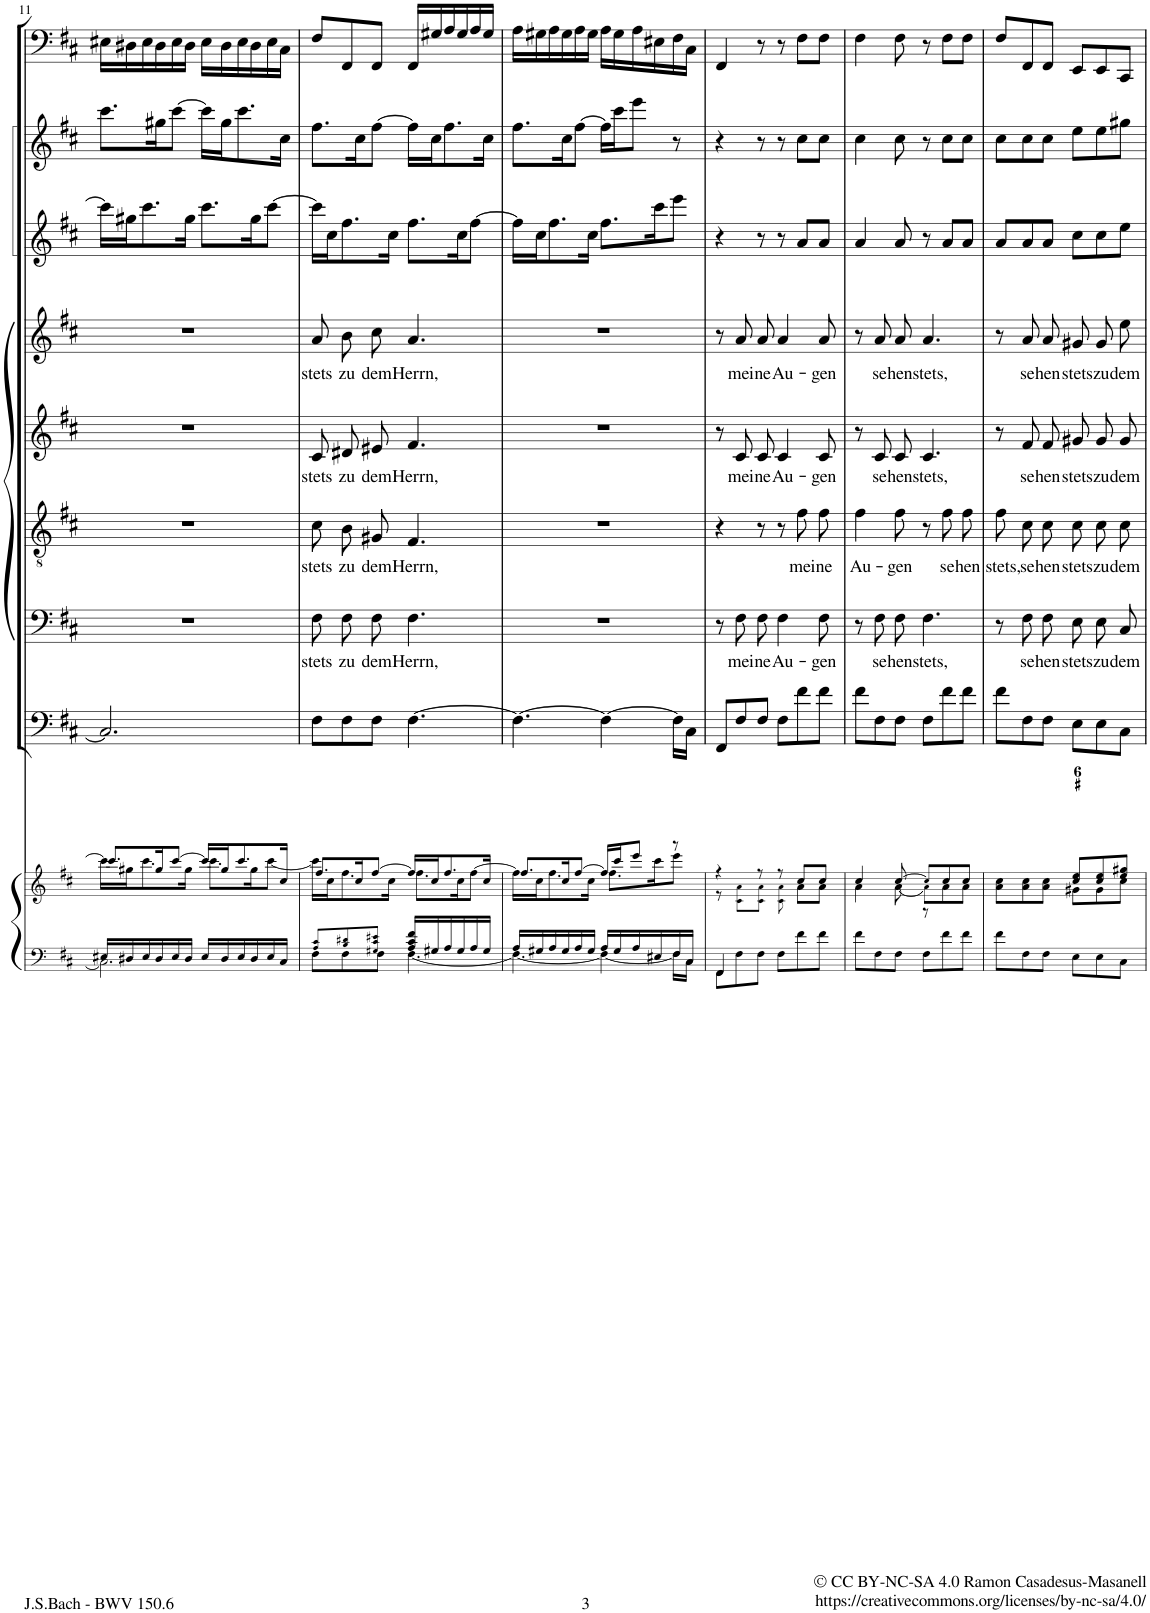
**kern	**kern	**kern	**kern	**text	**kern	**text	**kern	**text	**kern	**text	**kern	**kern	**kern
*part9	*part9	*part8	*part7	*part7	*part6	*part6	*part5	*part5	*part4	*part4	*part3	*part2	*part1
*staff10	*staff9	*staff8	*staff7	*staff7	*staff6	*staff6	*staff5	*staff5	*staff4	*staff4	*staff3	*staff2	*staff1
*I"Piano reduction	*	*I"Continuo	*I"Basso	*	*I"Tenore	*	*I"Alto	*	*I"Soprano	*	*I"Violino II	*I"Violino I	*I"Fagotto
*I'Pno	*	*	*	*	*	*	*	*	*	*	*I'Vln	*I'Vln	*
!!LO:PB:g=z
*clefF4	*clefG2	*clefF4	*clefF4	*	*clefGv2	*	*clefG2	*	*clefG2	*	*clefG2	*clefG2	*clefF4
*k[f#c#]	*k[f#c#]	*k[f#c#]	*k[f#c#]	*	*k[f#c#]	*	*k[f#c#]	*	*k[f#c#]	*	*k[f#c#]	*k[f#c#]	*k[f#c#]
*M6/8	*M6/8	*M6/8	*M6/8	*	*M6/8	*	*M6/8	*	*M6/8	*	*M6/8	*M6/8	*M6/8
=11	=11	=11	=11	=11	=11	=11	=11	=11	=11	=11	=11	=11	=11
*^	*^	*	*	*	*	*	*	*	*	*	*	*	*
16E#X/LL	2.C#\]	8.ccc#/L	16ccc#\LL]	2.C#/]	2.r	.	2.r	.	2.r	.	2.r	.	16ccc#\LL]	8.ccc#\L	16E#X\LL
16D#X/	.	.	16gg#X\J	.	.	.	.	.	.	.	.	.	16gg#X\J	.	16D#X\
16E#/	.	.	8.ccc#\	.	.	.	.	.	.	.	.	.	8.ccc#\	.	16E#\
16D#/	.	16gg#/K	.	.	.	.	.	.	.	.	.	.	.	16gg#X\K	16D#\
16E#/	.	[8ccc#/J	.	.	.	.	.	.	.	.	.	.	.	[8ccc#\J	16E#\
16D#/JJ	.	.	16gg#\Jk	.	.	.	.	.	.	.	.	.	16gg#\Jk	.	16D#\JJ
16E#/LL	.	16ccc#/LL]	8.ccc#\L	.	.	.	.	.	.	.	.	.	8.ccc#\L	16ccc#\LL]	16E#\LL
16D#/	.	16gg#/J	.	.	.	.	.	.	.	.	.	.	.	16gg#\J	16D#\
16E#/	.	8.ccc#/	.	.	.	.	.	.	.	.	.	.	.	8.ccc#\	16E#\
16D#/	.	.	16gg#\K	.	.	.	.	.	.	.	.	.	16gg#\K	.	16D#\
16E#/	.	.	[8ccc#\J	.	.	.	.	.	.	.	.	.	[8ccc#\J	.	16E#\
16C#/JJ	.	16cc#/Jk	.	.	.	.	.	.	.	.	.	.	.	16cc#\Jk	16C#\JJ
=12	=12	=12	=12	=12	=12	=12	=12	=12	=12	=12	=12	=12	=12	=12	=12
!	!	!	!	!	!	!LO:LY:b	!	!LO:LY:b	!	!LO:LY:b	!	!LO:LY:b	!	!	!
8A!/ 8c#!/L	8F#\L	8.ff#/L	16ccc#\LL]	8F#\L	8F#\L	stets	8c#/L	stets	8c#/L	stets	8a\L	stets	16ccc#\LL]	8.ff#\L	8F#/L
.	.	.	16cc#\J	.	.	.	.	.	.	.	.	.	16cc#\J	.	.
!	!	!	!	!	!	!LO:LY:b	!	!LO:LY:b	!	!LO:LY:b	!	!LO:LY:b	!	!	!
8B!/ 8d#X!/	8F#\	.	8.ff#\	8F#\	8F#\	zu	8B/	zu	8d#X/	zu	8b\	zu	8.ff#\	.	8FF#/
.	.	16cc#/K	.	.	.	.	.	.	.	.	.	.	.	16cc#\K	.
!	!	!	!	!	!	!LO:LY:b	!	!LO:LY:b	!	!LO:LY:b	!	!LO:LY:b	!	!	!
8G#X!/ 8c#!/ 8e#X!/J	8F#\J	[8ff#/J	.	8F#\J	8F#\J	dem	8G#X/J	dem	8e#X/J	dem	8cc#\J	dem	.	[8ff#\J	8FF#/J
.	.	.	16cc#\Jk	.	.	.	.	.	.	.	.	.	16cc#\Jk	.	.
!	!	!	!	!	!	!LO:LY:b	!	!LO:LY:b	!	!LO:LY:b	!	!LO:LY:b	!	!	!
16A/ 16c#/ 16f#/LL	[4.F#\	16ff#/LL]	8.ff#\L	[4.F#\	4.F#\	Herrn,	4.F#/	Herrn,	4.f#/	Herrn,	4.a/	Herrn,	8.ff#\L	16ff#\LL]	16FF#/LL
16G#X/	.	16cc#/J	.	.	.	.	.	.	.	.	.	.	.	16cc#\J	16G#X/
16A/	.	8.ff#/	.	.	.	.	.	.	.	.	.	.	.	8.ff#\	16A/
16G#/	.	.	16cc#\K	.	.	.	.	.	.	.	.	.	16cc#\K	.	16G#/
16A/	.	.	[>8ff#\J	.	.	.	.	.	.	.	.	.	[8ff#\J	.	16A/
16G#/JJ	.	16cc#/Jk	.	.	.	.	.	.	.	.	.	.	.	16cc#\Jk	16G#/JJ
=13	=13	=13	=13	=13	=13	=13	=13	=13	=13	=13	=13	=13	=13	=13	=13
16A/LL	4.F#\_	8.ff#/L	16ff#\LL]	4.F#\_	2.r	.	2.r	.	2.r	.	2.r	.	16ff#\LL]	8.ff#\L	16A\LL
16G#X/	.	.	16cc#\J	.	.	.	.	.	.	.	.	.	16cc#\J	.	16G#X\
16A/	.	.	8.ff#\	.	.	.	.	.	.	.	.	.	8.ff#\	.	16A\
16G#/	.	16cc#/K	.	.	.	.	.	.	.	.	.	.	.	16cc#\K	16G#\
16A/	.	[8ff#/J	.	.	.	.	.	.	.	.	.	.	.	[8ff#\J	16A\
16G#/JJ	.	.	16cc#\Jk	.	.	.	.	.	.	.	.	.	16cc#\Jk	.	16G#\JJ
16A/LL	4F#\_	16ff#/LL]	8.ff#\L	4F#\_	.	.	.	.	.	.	.	.	8.ff#\L	16ff#\LL]	16A\LL
16G#/	.	16ccc#/J	.	.	.	.	.	.	.	.	.	.	.	16ccc#\J	16G#\
16A/	.	8eee/J	.	.	.	.	.	.	.	.	.	.	.	8eee\J	16A\
16E#X/	.	.	16ccc#\K	.	.	.	.	.	.	.	.	.	16ccc#\K	.	16E#X\
16F#/	16F#\LL]	8r	8eee\J	16F#\LL]	.	.	.	.	.	.	.	.	8eee\J	8r	16F#\
16C#/JJ	16C#\JJ	.	.	16C#\JJ	.	.	.	.	.	.	.	.	.	.	16C#\JJ
=14	=14	=14	=14	=14	=14	=14	=14	=14	=14	=14	=14	=14	=14	=14	=14
4FF#/	8FF#\L	4r	8r	8FF#/L	8r	.	4r	.	8r	.	8r	.	4r	4r	4FF#/
!	!	!	!	!	!	!LO:LY:b	!	!	!	!LO:LY:b	!	!LO:LY:b	!	!	!
.	8F#\	.	8c#!\ 8a!\L	8F#/	8F#\L	mei-	.	.	8c#/L	mei-	8a/L	mei-	.	.	.
!	!	!	!	!	!	!LO:LY:b	!	!	!	!LO:LY:b	!	!LO:LY:b	!	!	!
8ryy	8F#\J	8r	8c#!\ 8a!\J	8F#/J	8F#\J	ne	8r	.	8c#/J	ne	8a/J	ne	8r	8r	8r
!	!	!	!	!	!	!LO:LY:b	!	!	!	!LO:LY:b	!	!LO:LY:b	!	!	!
8F#\L	8ryy	8r	8c#!\ 8a!\	8F#\L	4F#\	Au-	8r	.	4c#/	Au-	4a/	Au-	8r	8r	8r
!	!	!	!	!	!	!	!	!LO:LY:b	!	!	!	!	!	!	!
8f#\	4ryy	8cc#/L	8a\L	8f#\	.	.	8f#\L	mei-	.	.	.	.	8a/L	8cc#\L	8F#\L
!	!	!	!	!	!	!LO:LY:b	!	!LO:LY:b	!	!LO:LY:b	!	!LO:LY:b	!	!	!
8f#\J	.	8cc#/J	8a\J	8f#\J	8F#\	gen	8f#\J	ne	8c#/	gen	8a/	gen	8a/J	8cc#\J	8F#\J
*v	*v	*	*	*	*	*	*	*	*	*	*	*	*	*	*
=15	=15	=15	=15	=15	=15	=15	=15	=15	=15	=15	=15	=15	=15	=15
*	*	*^	*	*	*	*	*	*	*	*	*	*	*	*
!	!	!	!	!	!	!	!	!LO:LY:b	!	!	!	!	!	!	!
8f#\L	4cc#/	4a\	4ryy	8f#\L	8r	.	4f#\	Au-	8r	.	8r	.	4a/	4cc#\	4F#\
!	!	!	!	!	!	!LO:LY:b	!	!	!	!LO:LY:b	!	!LO:LY:b	!	!	!
8F#\	.	.	.	8F#\	8F#\L	se-	.	.	8c#/L	se-	8a/L	se-	.	.	.
!	!	!	!	!	!	!LO:LY:b	!	!LO:LY:b	!	!LO:LY:b	!	!LO:LY:b	!	!	!
8F#\J	[8cc#/	[8a\	8ryy	8F#\J	8F#\J	hen	8f#\	gen	8c#/J	hen	8a/J	hen	8a/	8cc#\	8F#\
!	!	!	!	!	!	!LO:LY:b	!	!	!	!LO:LY:b	!	!LO:LY:b	!	!	!
8F#\L	8cc#!/L]	8a!\L]	8r	8F#\L	4.F#\	stets,	8r	.	4.c#/	stets,	4.a/	stets,	8r	8r	8r
!	!	!	!	!	!	!	!	!LO:LY:b	!	!	!	!	!	!	!
8f#\	8cc#/	8a\	4ryy	8f#\	.	.	8f#\L	se-	.	.	.	.	8a/L	8cc#\L	8F#\L
!	!	!	!	!	!	!	!	!LO:LY:b	!	!	!	!	!	!	!
8f#\J	8cc#/J	8a\J	.	8f#\J	.	.	8f#\J	hen	.	.	.	.	8a/J	8cc#\J	8F#\J
*	*	*v	*v	*	*	*	*	*	*	*	*	*	*	*	*
=16	=16	=16	=16	=16	=16	=16	=16	=16	=16	=16	=16	=16	=16	=16
!	!	!	!	!	!	!	!LO:LY:b	!	!	!	!	!	!	!
8f#\L	8a\ 8cc#\L	4.ryy	8f#\L	8r	.	8f#\L	stets,	8r	.	8r	.	8a/L	8cc#\L	8F#/L
!	!	!	!	!	!LO:LY:b	!	!LO:LY:b	!	!LO:LY:b	!	!LO:LY:b	!	!	!
8F#\	8a\ 8cc#\	.	8F#\	8F#\L	se-	8c#\	se-	8f#/L	se-	8a/L	se-	8a/	8cc#\	8FF#/
!	!	!	!	!	!LO:LY:b	!	!LO:LY:b	!	!LO:LY:b	!	!LO:LY:b	!	!	!
8F#\J	8a\ 8cc#\J	.	8F#\J	8F#\J	hen	8c#\J	hen	8f#/J	hen	8a/J	hen	8a/J	8cc#\J	8FF#/J
!	!	!	!	!	!LO:LY:b	!	!LO:LY:b	!	!LO:LY:b	!	!LO:LY:b	!	!	!
8E\L	8cc#/ 8ee/L	8g#X\L	8E\L	8E\L	stets	8c#\L	stets	8g#X/L	stets	8g#X\L	stets	8cc#\L	8ee\L	8EE/L
!	!	!	!	!	!LO:LY:b	!	!LO:LY:b	!	!LO:LY:b	!	!LO:LY:b	!	!	!
8E\	8cc#/ 8ee/	8g#\	8E\	8E\	zu	8c#\	zu	8g#/	zu	8g#\	zu	8cc#\	8ee\	8EE/
!	!	!	!	!	!LO:LY:b	!	!LO:LY:b	!	!LO:LY:b	!	!LO:LY:b	!	!	!
8C#\J	8ee/ 8gg#X/J	8cc#\J	8C#\J	8C#\J	dem	8c#\J	dem	8g#/J	dem	8ee\J	dem	8ee\J	8gg#X\J	8CC#/J
*	*v	*v	*	*	*	*	*	*	*	*	*	*	*	*
=	=	=	=	=	=	=	=	=	=	=	=	=	=
*-	*-	*-	*-	*-	*-	*-	*-	*-	*-	*-	*-	*-	*-
